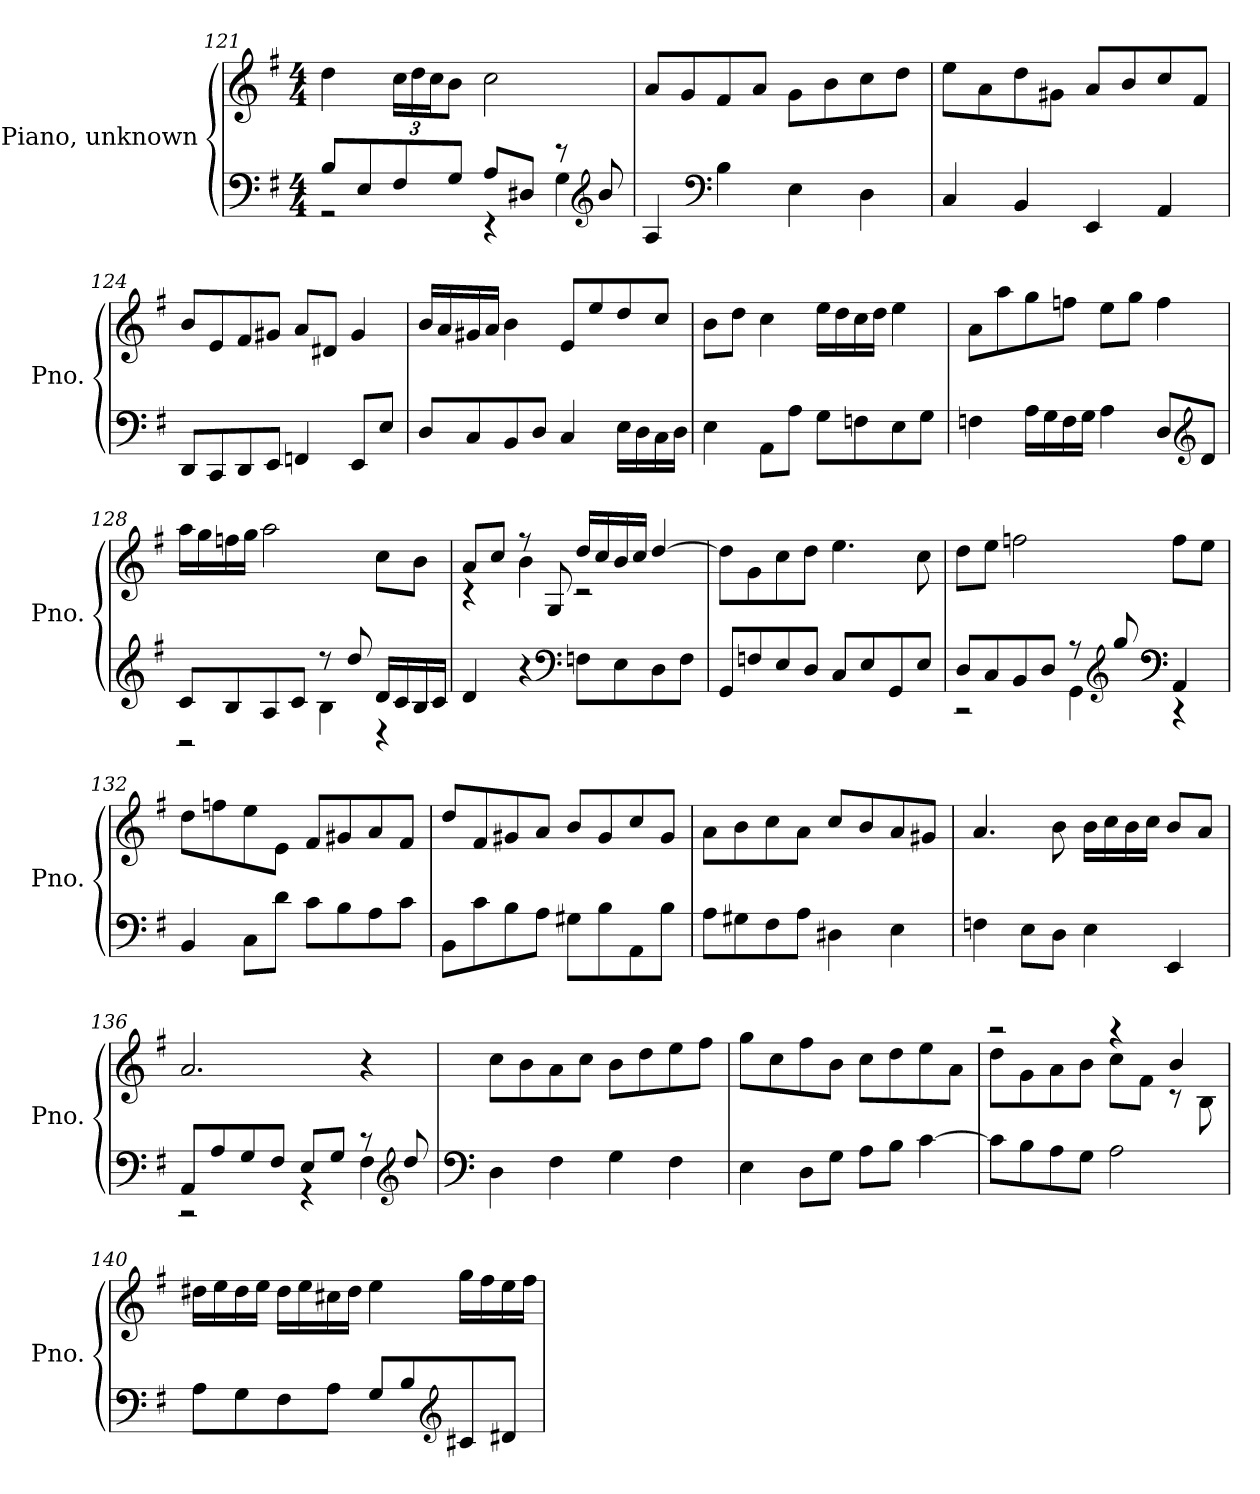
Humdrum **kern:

**kern	**kern
*part1	*part1
*staff2	*staff1
*I"Piano, unknown	*
*I'Pno.	*
*clefF4	*clefG2
*k[f#]	*k[f#]
*M4/4	*M4/4
=121	=121
*^	*
8B/L	2r	4dd\
8E/	.	.
*	*	*Xbrackettup
8F#/	.	24cc\LL
.	.	24dd\
.	.	24cc\J
8G/J	.	8b\J
8A/L	4r	2cc\
8D#X/J	.	.
8r	4G\	.
*clefG2	*	*
8b/	.	.
*v	*v	*
!!LO:LB:g=z
=122	=122
4A/	8a/L
.	8g/
*clefF4	*
4B\	8f#/
.	8a/J
4E\	8g\L
.	8b\
4D\	8cc\
.	8dd\J
=123	=123
4C/	8ee\L
.	8a\
4BB/	8dd\
.	8g#X\J
4EE/	8a/L
.	8b/
4AA/	8cc/
.	8f#/J
=124	=124
8DD/L	8b/L
8CC/	8e/
8DD/	8f#/
8EE/J	8g#X/J
4FFn/	8a/L
.	8d#X/J
8EE/L	4g#/
8E/J	.
=125	=125
8D/L	16b/LL
.	16a/
8C/	16g#X/
.	16a/JJ
8BB/	4b\
8D/J	.
4C/	8e/L
.	8ee/
16E\LL	8dd/
16D\	.
16C\	8cc/J
16D\JJ	.
!!LO:LB:g=z
=126	=126
4E\	8b\L
.	8dd\J
8AA\L	4cc\
8A\J	.
8G\L	16ee\LL
.	16dd\
8Fn\	16cc\
.	16dd\JJ
8E\	4ee\
8G\J	.
=127	=127
4Fn\	8a\L
.	8aa\
16A\LL	8gg\
16G\	.
16F\	8ffn\J
16G\JJ	.
4A\	8ee\L
.	8gg\J
8D/L	4ff\
*clefG2	*
8d/J	.
=128	=128
*^	*
8c/L	2r	16aa\LL
.	.	16gg\
8B/	.	16ffn\
.	.	16gg\JJ
8A/	.	2aa\
8c/J	.	.
8r	4B\	.
8dd/	.	.
16d/LL	4r	8cc\L
16c/	.	.
16B/	.	8b\J
16c/JJ	.	.
*v	*v	*
!!LO:LB:g=z
=129	=129
*	*^
4d/	8a/L	4r
.	8cc/J	.
4r	8r	4b\
.	8G/	.
*clefF4	*	*
8Fn\L	16dd/LL	2r
.	16cc/	.
8E\	16b/	.
.	16cc/JJ	.
8D\	[4dd/	.
8F\J	.	.
*	*v	*v
=130	=130
8GG/L	8dd\L]
8Fn/	8g\
8E/	8cc\
8D/J	8dd\J
8C/L	4.ee\
8E/	.
8GG/	.
8E/J	8cc\
=131	=131
*^	*
8D/L	2r	8dd\L
8C/	.	8ee\J
8BB/	.	2ffn\
8D/J	.	.
8r	4GG\	.
*clefG2	*	*
8gg/	.	.
*clefF4	*	*
4AA/	4r	8ff\L
.	.	8ee\J
*v	*v	*
=132	=132
4BB/	8dd\L
.	8ffn\
8C\L	8ee\
8d\J	8e\J
8c\L	8f#/L
8B\	8g#X/
8A\	8a/
8c\J	8f#/J
!!LO:PB:g=z
=133	=133
8BB\L	8dd/L
8c\	8f#/
8B\	8g#X/
8A\J	8a/J
8G#X\L	8b/L
8B\	8g#/
8AA\	8cc/
8B\J	8g#/J
=134	=134
8A\L	8a\L
8G#X\	8b\
8F#\	8cc\
8A\J	8a\J
4D#X\	8cc/L
.	8b/
4E\	8a/
.	8g#X/J
=135	=135
4Fn\	4.a/
8E\L	.
8D\J	8b\
4E\	16b\LL
.	16cc\
.	16b\
.	16cc\JJ
4EE/	8b/L
.	8a/J
=136	=136
*^	*
8AA/L	2r	2.a/
8A/	.	.
8G/	.	.
8F#/J	.	.
8E/L	4r	.
8G/J	.	.
8r	4F#\	4r
*clefG2	*	*
8dd/	.	.
*v	*v	*
!!LO:LB:g=z
=137	=137
*clefF4	*
4D\	8cc\L
.	8b\
4F#\	8a\
.	8cc\J
4G\	8b\L
.	8dd\
4F#\	8ee\
.	8ff#\J
=138	=138
4E\	8gg\L
.	8cc\
8D\L	8ff#\
8G\J	8b\J
8A\L	8cc\L
8B\J	8dd\
[4c\	8ee\
.	8a\J
=139	=139
*	*^
8c\L]	2r	8dd\L
8B\	.	8g\
8A\	.	8a\
8G\J	.	8b\J
2A\	4r	8cc\L
.	.	8f#\J
.	4b/	8r
.	.	8B\
*	*v	*v
=140	=140
8A\L	16dd#X\LL
.	16ee\
8G\	16dd#\
.	16ee\JJ
8F#\	16dd#\LL
.	16ee\
8A\J	16cc#X\
.	16dd#\JJ
8G/L	4ee\
8B/	.
*clefG2	*
8c#X/	16gg\LL
.	16ff#\
8d#X/J	16ee\
.	16ff#\JJ
=	=
*-	*-
